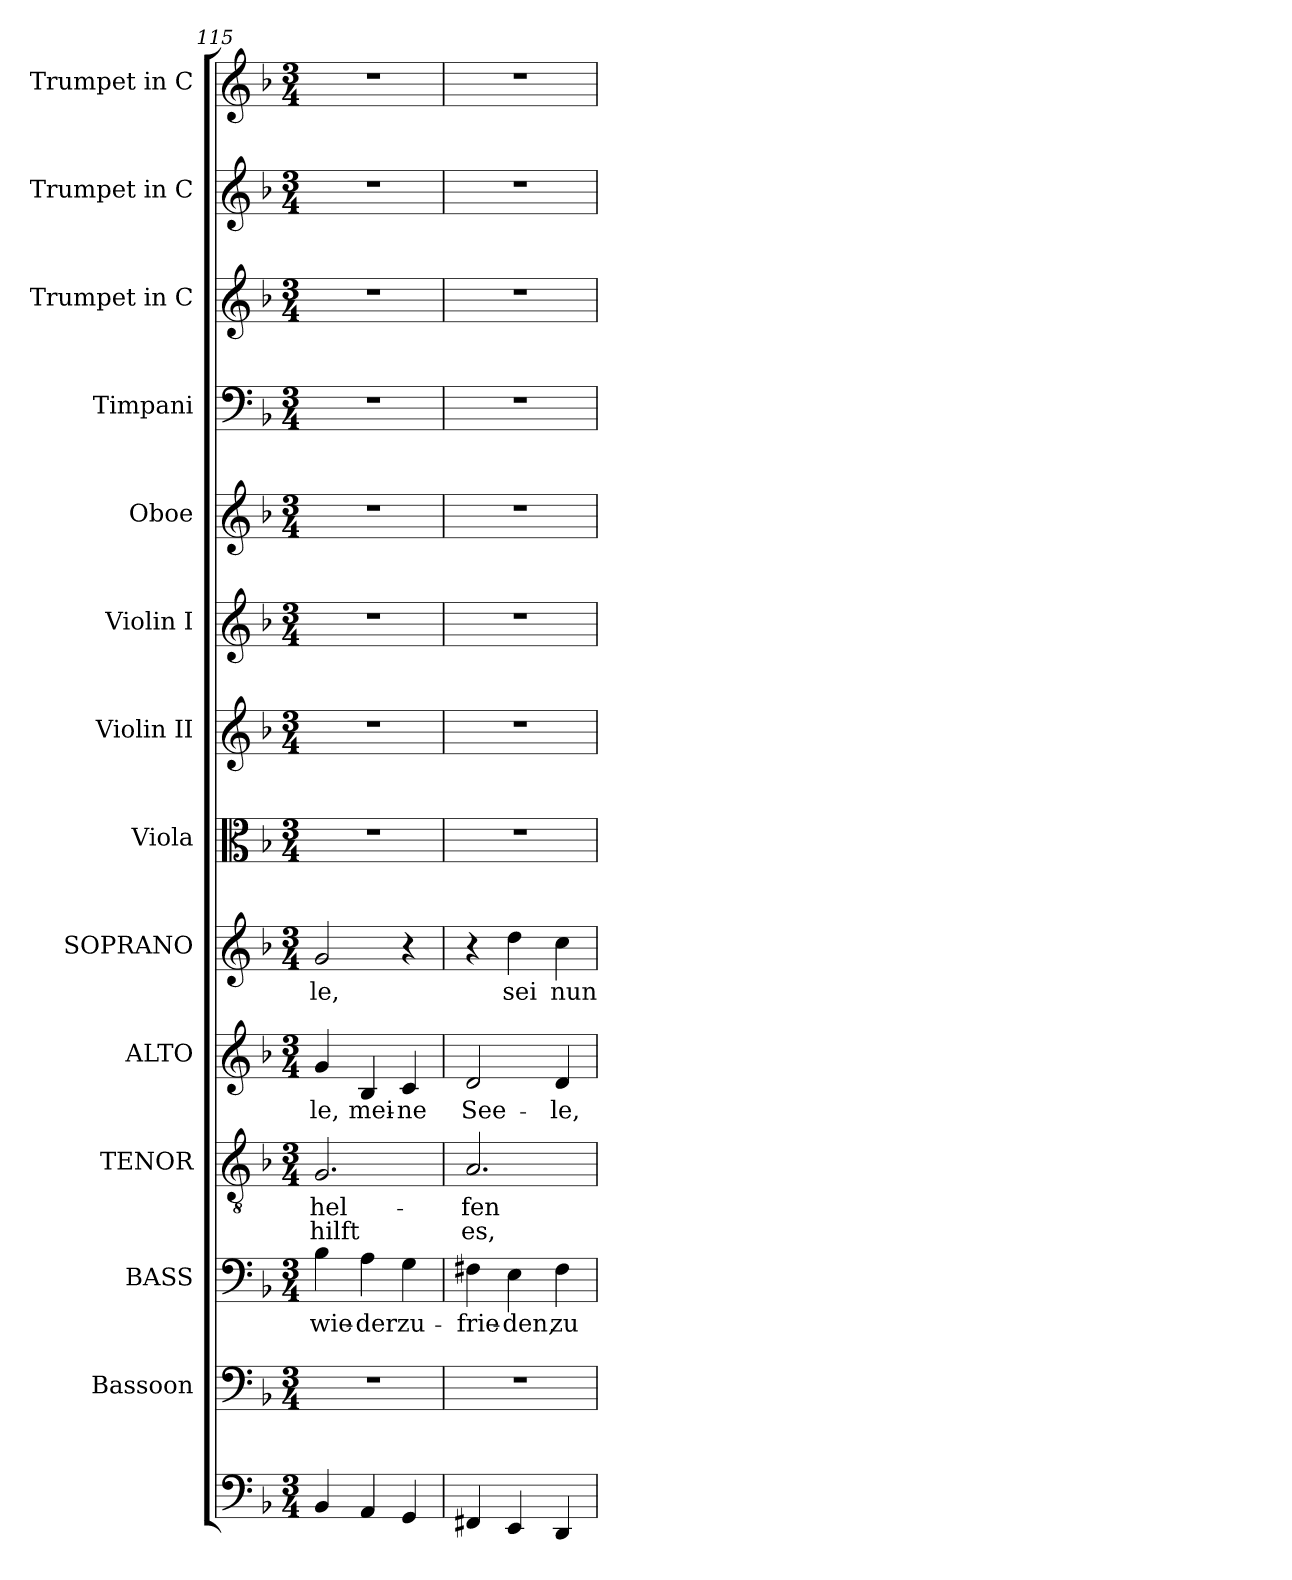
**kern	**kern	**kern	**text	**kern	**text	**text	**kern	**text	**kern	**text	**kern	**kern	**kern	**kern	**kern	**kern	**kern	**kern
*part14	*part13	*part12	*part12	*part11	*part11	*part11	*part10	*part10	*part9	*part9	*part8	*part7	*part6	*part5	*part4	*part3	*part2	*part1
*staff14	*staff13	*staff12	*staff12	*staff11	*staff11	*staff11	*staff10	*staff10	*staff9	*staff9	*staff8	*staff7	*staff6	*staff5	*staff4	*staff3	*staff2	*staff1
*	*I"Bassoon	*I"BASS	*	*I"TENOR	*	*	*I"ALTO	*	*I"SOPRANO	*	*I"Viola	*I"Violin II	*I"Violin I	*I"Oboe	*I"Timpani	*I"Trumpet in C	*I"Trumpet in C	*I"Trumpet in C
*	*	*	*	*	*	*	*I'Alto	*	*I'Soprano	*	*I'Viola	*I'Violin II	*I'Violin I	*I'Oboe	*I'Timp.	*	*	*
*clefF4	*clefF4	*clefF4	*	*clefGv2	*	*	*clefG2	*	*clefG2	*	*clefC3	*clefG2	*clefG2	*clefG2	*clefF4	*clefG2	*clefG2	*clefG2
*	*	*	*	*ITrd7c12	*	*	*	*	*	*	*	*	*	*	*	*	*	*
*k[b-]	*k[b-]	*k[b-]	*	*k[b-]	*	*	*k[b-]	*	*k[b-]	*	*k[b-]	*k[b-]	*k[b-]	*k[b-]	*k[b-]	*k[b-]	*k[b-]	*k[b-]
*F:	*F:	*F:	*	*F:	*	*	*F:	*	*F:	*	*F:	*F:	*F:	*F:	*F:	*F:	*F:	*F:
*M3/4	*M3/4	*M3/4	*	*M3/4	*	*	*M3/4	*	*M3/4	*	*M3/4	*M3/4	*M3/4	*M3/4	*M3/4	*M3/4	*M3/4	*M3/4
=115	=115	=115	=115	=115	=115	=115	=115	=115	=115	=115	=115	=115	=115	=115	=115	=115	=115	=115
!	!LO:N:vis=1	!	!	!	!	!	!	!	!	!	!	!	!	!	!	!	!	!
!	!	!	!LO:LY:b:color=#000000	!	!	!	!	!	!	!	!	!	!	!	!	!	!	!
!	!	!	!	!	!LO:LY:b:color=#000000	!LO:LY:b:color=#000000	!	!	!	!	!	!	!	!	!	!	!	!
!	!	!	!	!	!	!	!	!LO:LY:b:color=#000000	!	!	!	!	!	!	!	!	!	!
!	!	!	!	!	!	!	!	!	!	!LO:LY:b:color=#000000	!LO:N:vis=1	!LO:N:vis=1	!LO:N:vis=1	!LO:N:vis=1	!LO:N:vis=1	!LO:N:vis=1	!LO:N:vis=1	!LO:N:vis=1
4BB-i/	2.r	4B-i\	wie-	2.GGi/	hel-	hilft	4gi/	-le,	2gi/	-le,	2.r	2.r	2.r	2.r	2.r	2.r	2.r	2.r
!	!	!	!LO:LY:b:color=#000000	!	!	!	!	!	!	!	!	!	!	!	!	!	!	!
!	!	!	!	!	!	!	!	!LO:LY:b:color=#000000	!	!	!	!	!	!	!	!	!	!
4AAi/	.	4Ai\	-der	.	.	.	4B-i/	mei-	.	.	.	.	.	.	.	.	.	.
!	!	!	!LO:LY:b:color=#000000	!	!	!	!	!	!	!	!	!	!	!	!	!	!	!
!	!	!	!	!	!	!	!	!LO:LY:b:color=#000000	!	!	!	!	!	!	!	!	!	!
4GGi/	.	4Gi\	zu-	.	.	.	4ci/	-ne	4r	.	.	.	.	.	.	.	.	.
=116	=116	=116	=116	=116	=116	=116	=116	=116	=116	=116	=116	=116	=116	=116	=116	=116	=116	=116
!	!LO:N:vis=1	!	!	!	!	!	!	!	!	!	!	!	!	!	!	!	!	!
!	!	!	!LO:LY:b:color=#000000	!	!	!	!	!	!	!	!	!	!	!	!	!	!	!
!	!	!	!	!	!LO:LY:b:color=#000000	!LO:LY:b:color=#000000	!	!	!	!	!	!	!	!	!	!	!	!
!	!	!	!	!	!	!	!	!LO:LY:b:color=#000000	!	!	!LO:N:vis=1	!LO:N:vis=1	!LO:N:vis=1	!LO:N:vis=1	!LO:N:vis=1	!LO:N:vis=1	!LO:N:vis=1	!LO:N:vis=1
4FF#Xi/	2.r	4F#Xi\	-frie-	2.AAi/	-fen	es,	2di/	See-	4r	.	2.r	2.r	2.r	2.r	2.r	2.r	2.r	2.r
!	!	!	!LO:LY:b:color=#000000	!	!	!	!	!	!	!	!	!	!	!	!	!	!	!
!	!	!	!	!	!	!	!	!	!	!LO:LY:b:color=#000000	!	!	!	!	!	!	!	!
4EEi/	.	4Ei\	-den,	.	.	.	.	.	4ddi\	sei	.	.	.	.	.	.	.	.
!	!	!	!LO:LY:b:color=#000000	!	!	!	!	!	!	!	!	!	!	!	!	!	!	!
!	!	!	!	!	!	!	!	!LO:LY:b:color=#000000	!	!	!	!	!	!	!	!	!	!
!	!	!	!	!	!	!	!	!	!	!LO:LY:b:color=#000000	!	!	!	!	!	!	!	!
4DDi/	.	4F#i\	zu-	.	.	.	4di/	-le,	4cci\	nun	.	.	.	.	.	.	.	.
=	=	=	=	=	=	=	=	=	=	=	=	=	=	=	=	=	=	=
*-	*-	*-	*-	*-	*-	*-	*-	*-	*-	*-	*-	*-	*-	*-	*-	*-	*-	*-
